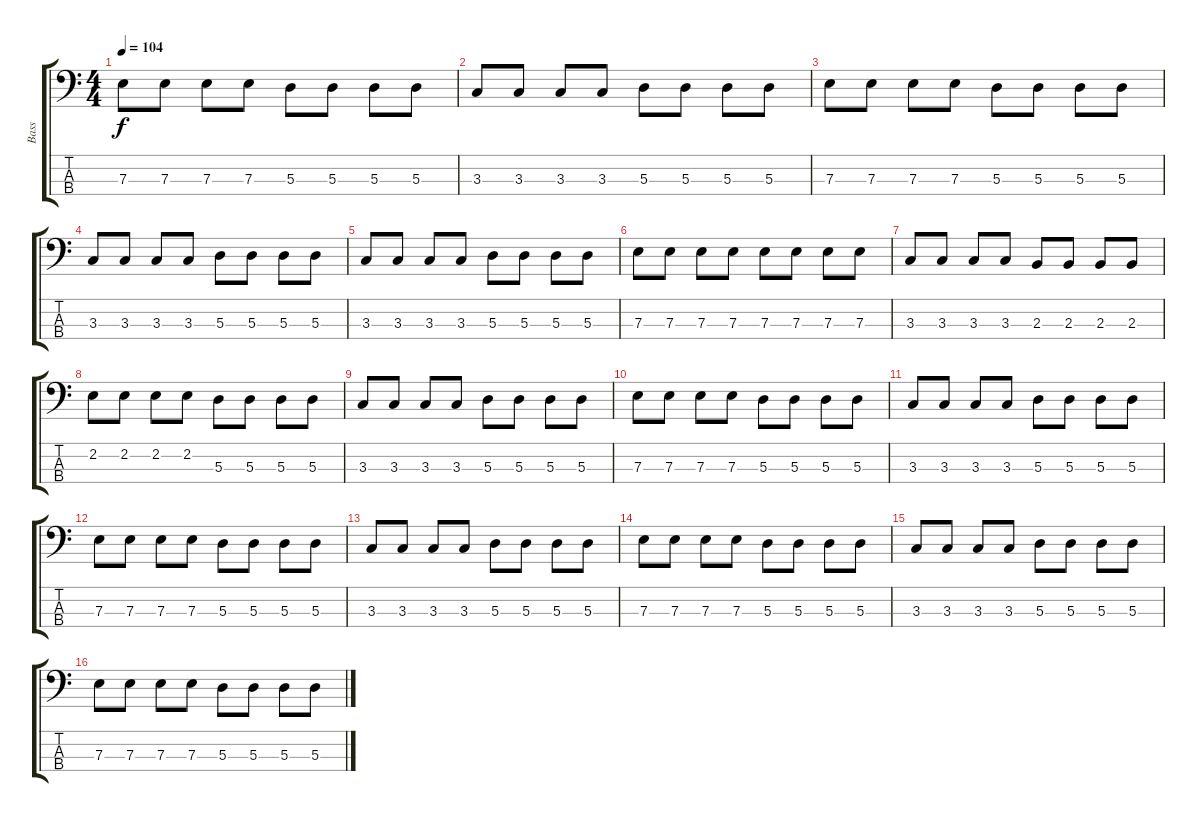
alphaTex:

\track ("Bass" "Bass") {instrument electricbassfinger}
\staff {score tabs}
\tuning (G2 D2 A1 E1) {hide}
\ts (4 4)
\tempo 104
\clef f4
\ks c
7.3.8{dy f} 7.3.8 7.3.8 7.3.8 5.3.8 5.3.8 5.3.8 5.3.8 |
3.3.8 3.3.8 3.3.8 3.3.8 5.3.8 5.3.8 5.3.8 5.3.8 |
7.3.8 7.3.8 7.3.8 7.3.8 5.3.8 5.3.8 5.3.8 5.3.8 |
3.3.8 3.3.8 3.3.8 3.3.8 5.3.8 5.3.8 5.3.8 5.3.8 |
3.3.8 3.3.8 3.3.8 3.3.8 5.3.8 5.3.8 5.3.8 5.3.8 |
7.3.8 7.3.8 7.3.8 7.3.8 7.3.8 7.3.8 7.3.8 7.3.8 |
3.3.8 3.3.8 3.3.8 3.3.8 2.3.8 2.3.8 2.3.8 2.3.8 |
2.2.8 2.2.8 2.2.8 2.2.8 5.3.8 5.3.8 5.3.8 5.3.8 |
3.3.8 3.3.8 3.3.8 3.3.8 5.3.8 5.3.8 5.3.8 5.3.8 |
7.3.8 7.3.8 7.3.8 7.3.8 5.3.8 5.3.8 5.3.8 5.3.8 |
3.3.8 3.3.8 3.3.8 3.3.8 5.3.8 5.3.8 5.3.8 5.3.8 |
7.3.8 7.3.8 7.3.8 7.3.8 5.3.8 5.3.8 5.3.8 5.3.8 |
3.3.8 3.3.8 3.3.8 3.3.8 5.3.8 5.3.8 5.3.8 5.3.8 |
7.3.8 7.3.8 7.3.8 7.3.8 5.3.8 5.3.8 5.3.8 5.3.8 |
3.3.8 3.3.8 3.3.8 3.3.8 5.3.8 5.3.8 5.3.8 5.3.8 |
7.3.8 7.3.8 7.3.8 7.3.8 5.3.8 5.3.8 5.3.8 5.3.8
